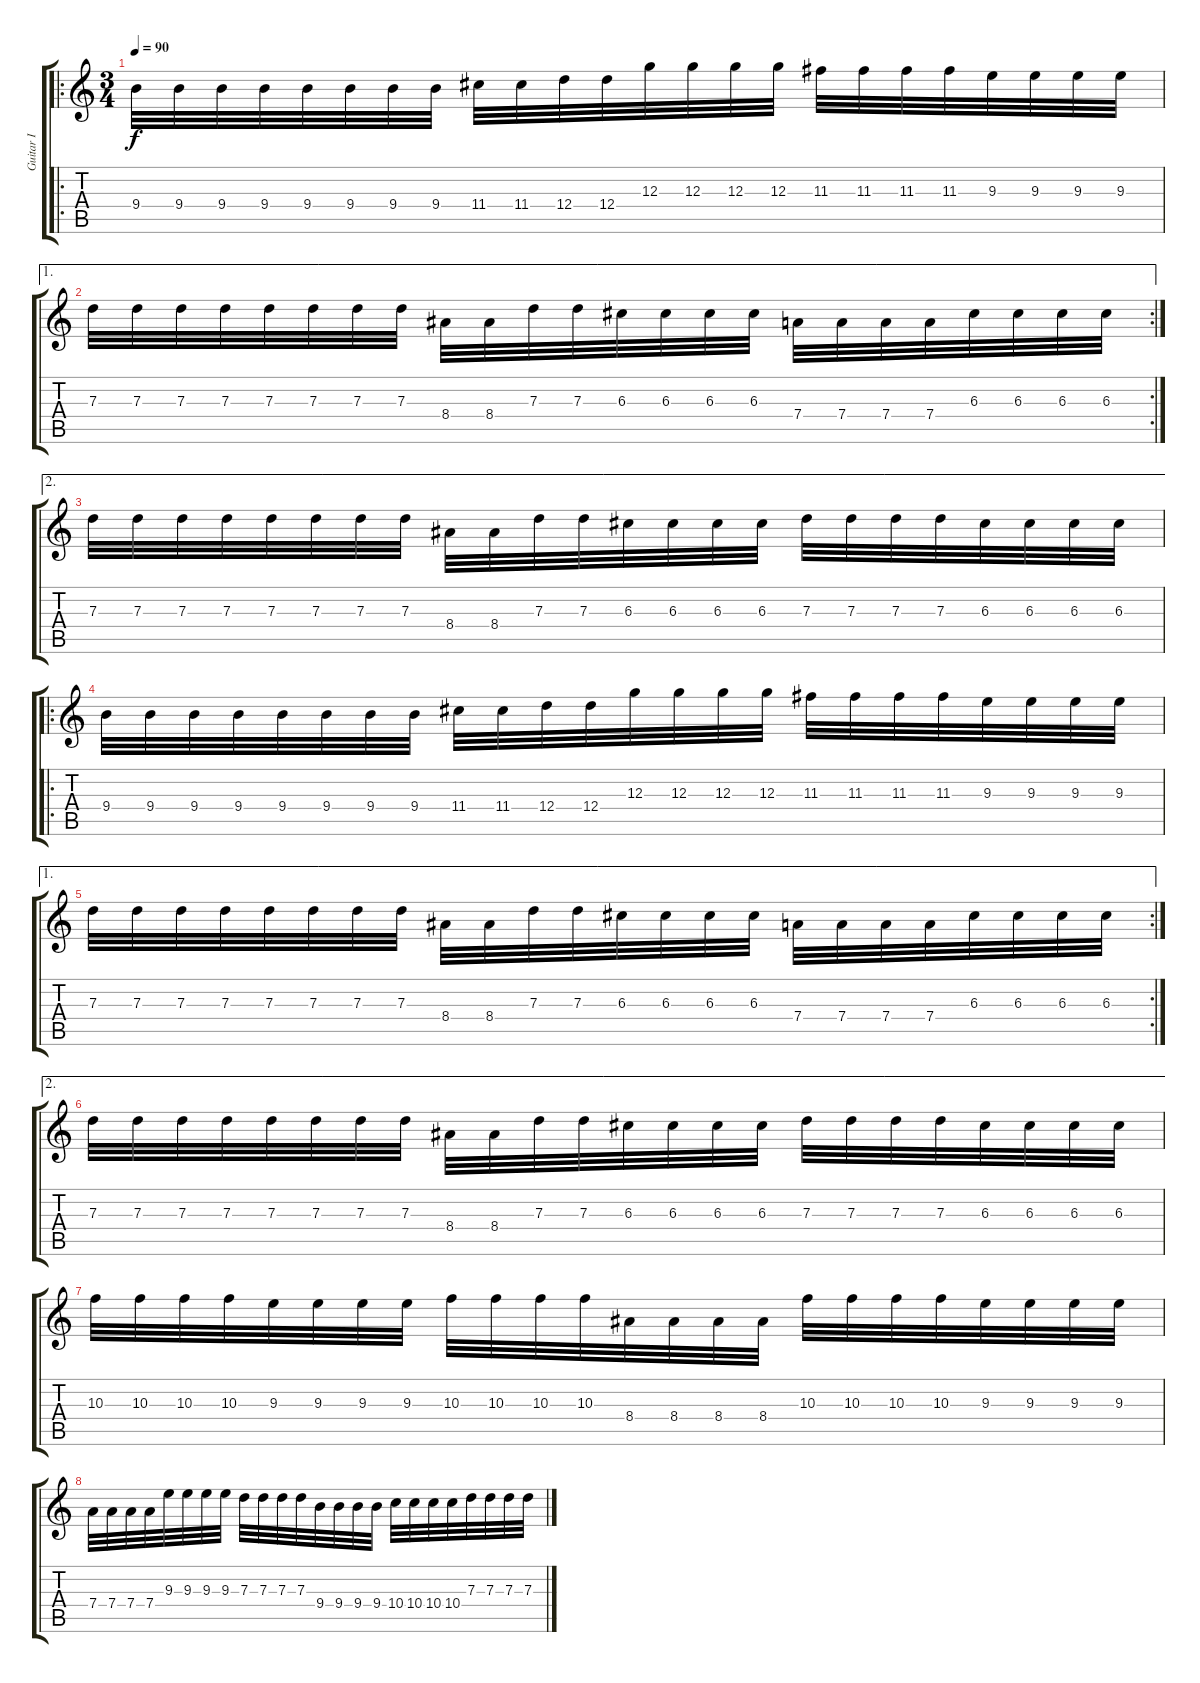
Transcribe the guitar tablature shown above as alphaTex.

\track ("Guitar I" "Guitar I") {instrument distortionguitar}
\staff {score tabs}
\tuning (E4 B3 G3 D3 A2 E2) {hide}
\ro
\ts (3 4)
\tempo 90
\clef g2
\ks c
9.4.32{dy f} 9.4.32 9.4.32 9.4.32 9.4.32 9.4.32 9.4.32 9.4.32 11.4.32 11.4.32 12.4.32 12.4.32 12.3.32 12.3.32 12.3.32 12.3.32 11.3.32 11.3.32 11.3.32 11.3.32 9.3.32 9.3.32 9.3.32 9.3.32 |
\ae 1
\rc 2
7.3.32 7.3.32 7.3.32 7.3.32 7.3.32 7.3.32 7.3.32 7.3.32 8.4.32 8.4.32 7.3.32 7.3.32 6.3.32 6.3.32 6.3.32 6.3.32 7.4.32 7.4.32 7.4.32 7.4.32 6.3.32 6.3.32 6.3.32 6.3.32 |
\ae 2
7.3.32 7.3.32 7.3.32 7.3.32 7.3.32 7.3.32 7.3.32 7.3.32 8.4.32 8.4.32 7.3.32 7.3.32 6.3.32 6.3.32 6.3.32 6.3.32 7.3.32 7.3.32 7.3.32 7.3.32 6.3.32 6.3.32 6.3.32 6.3.32 |
\ro
9.4.32 9.4.32 9.4.32 9.4.32 9.4.32 9.4.32 9.4.32 9.4.32 11.4.32 11.4.32 12.4.32 12.4.32 12.3.32 12.3.32 12.3.32 12.3.32 11.3.32 11.3.32 11.3.32 11.3.32 9.3.32 9.3.32 9.3.32 9.3.32 |
\ae 1
\rc 2
7.3.32 7.3.32 7.3.32 7.3.32 7.3.32 7.3.32 7.3.32 7.3.32 8.4.32 8.4.32 7.3.32 7.3.32 6.3.32 6.3.32 6.3.32 6.3.32 7.4.32 7.4.32 7.4.32 7.4.32 6.3.32 6.3.32 6.3.32 6.3.32 |
\ae 2
7.3.32 7.3.32 7.3.32 7.3.32 7.3.32 7.3.32 7.3.32 7.3.32 8.4.32 8.4.32 7.3.32 7.3.32 6.3.32 6.3.32 6.3.32 6.3.32 7.3.32 7.3.32 7.3.32 7.3.32 6.3.32 6.3.32 6.3.32 6.3.32 |
10.3.32 10.3.32 10.3.32 10.3.32 9.3.32 9.3.32 9.3.32 9.3.32 10.3.32 10.3.32 10.3.32 10.3.32 8.4.32 8.4.32 8.4.32 8.4.32 10.3.32 10.3.32 10.3.32 10.3.32 9.3.32 9.3.32 9.3.32 9.3.32 |
7.4.32 7.4.32 7.4.32 7.4.32 9.3.32 9.3.32 9.3.32 9.3.32 7.3.32 7.3.32 7.3.32 7.3.32 9.4.32 9.4.32 9.4.32 9.4.32 10.4.32 10.4.32 10.4.32 10.4.32 7.3.32 7.3.32 7.3.32 7.3.32
